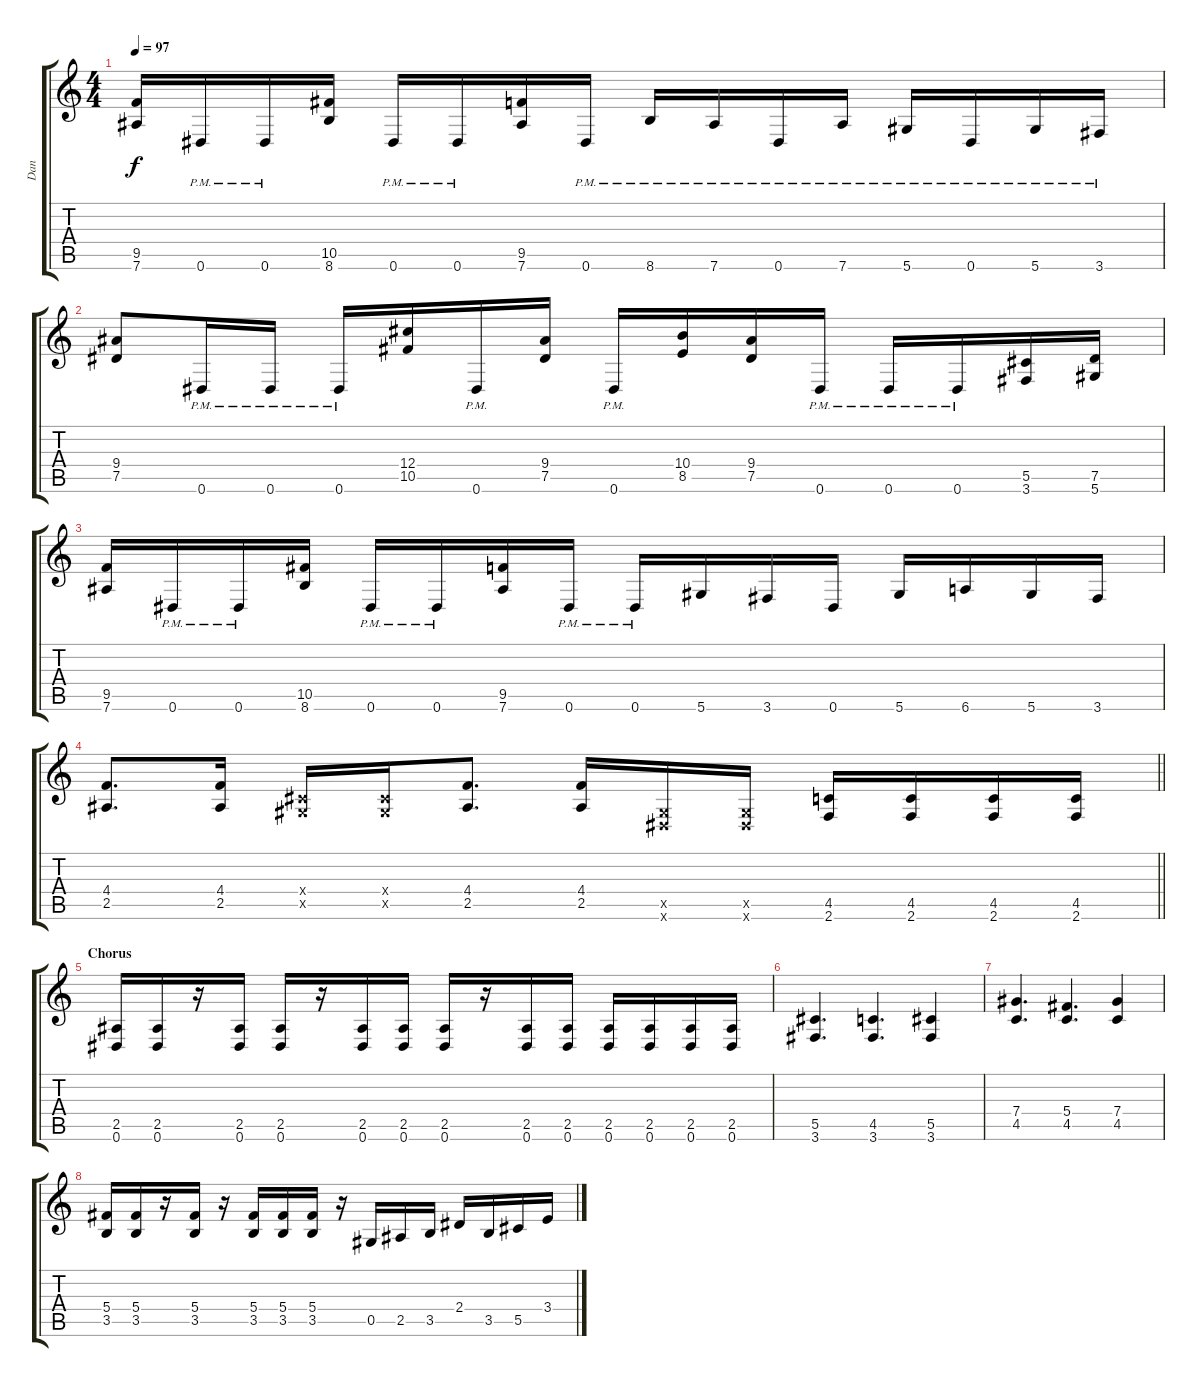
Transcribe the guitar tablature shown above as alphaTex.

\track ("Dan" "Dan") {instrument distortionguitar}
\staff {score tabs}
\tuning (Eb4 Bb3 Gb3 Db3 Ab2 Eb2) {hide}
\ts (4 4)
\tempo 97
\clef g2
\ks c
(9.5 7.6).16{dy f} 0.6{pm}.16 0.6{pm}.16 (10.5 8.6).16 0.6{pm}.16 0.6{pm}.16 (9.5 7.6).16 0.6{pm}.16 8.6{pm}.16 7.6{pm}.16 0.6{pm}.16 7.6{pm}.16 5.6{pm}.16 0.6{pm}.16 5.6{pm}.16 3.6{pm}.16 |
(9.4 7.5).8 0.6{pm}.16 0.6{pm}.16 0.6{pm}.16 (12.4 10.5).16 0.6{pm}.16 (9.4 7.5).16 0.6{pm}.16 (10.4 8.5).16 (9.4 7.5).16 0.6{pm}.16 0.6{pm}.16 0.6{pm}.16 (5.5 3.6).16 (7.5 5.6).16 |
(9.5 7.6).16 0.6{pm}.16 0.6{pm}.16 (10.5 8.6).16 0.6{pm}.16 0.6{pm}.16 (9.5 7.6).16 0.6{pm}.16 0.6{pm}.16 5.6.16 3.6.16 0.6.16 5.6.16 6.6.16 5.6.16 3.6.16 |
\barLineRight lightlight
(4.4 2.5).8{d} (4.4 2.5).16 (0.4{x} 0.5{x}).16 (0.4{x} 0.5{x}).16 (4.4 2.5).8{d} (4.4 2.5).16 (0.5{x} 0.6{x}).16 (0.5{x} 0.6{x}).16 (4.5 2.6).16 (4.5 2.6).16 (4.5 2.6).16 (4.5 2.6).16 |
\section ("" "Chorus")
(2.5 0.6).16 (2.5 0.6).16 r.16 (2.5 0.6).16 (2.5 0.6).16 r.16 (2.5 0.6).16 (2.5 0.6).16 (2.5 0.6).16 r.16 (2.5 0.6).16 (2.5 0.6).16 (2.5 0.6).16 (2.5 0.6).16 (2.5 0.6).16 (2.5 0.6).16 |
(5.5 3.6).4{d} (4.5 3.6).4{d} (5.5 3.6).4 |
(7.4 4.5).4{d} (5.4 4.5).4{d} (7.4 4.5).4 |
(5.4 3.5).16 (5.4 3.5).16 r.16 (5.4 3.5).16 r.16 (5.4 3.5).16 (5.4 3.5).16 (5.4 3.5).16 r.16 0.5.16 2.5.16 3.5.16 2.4.16 3.5.16 5.5.16 3.4.16
